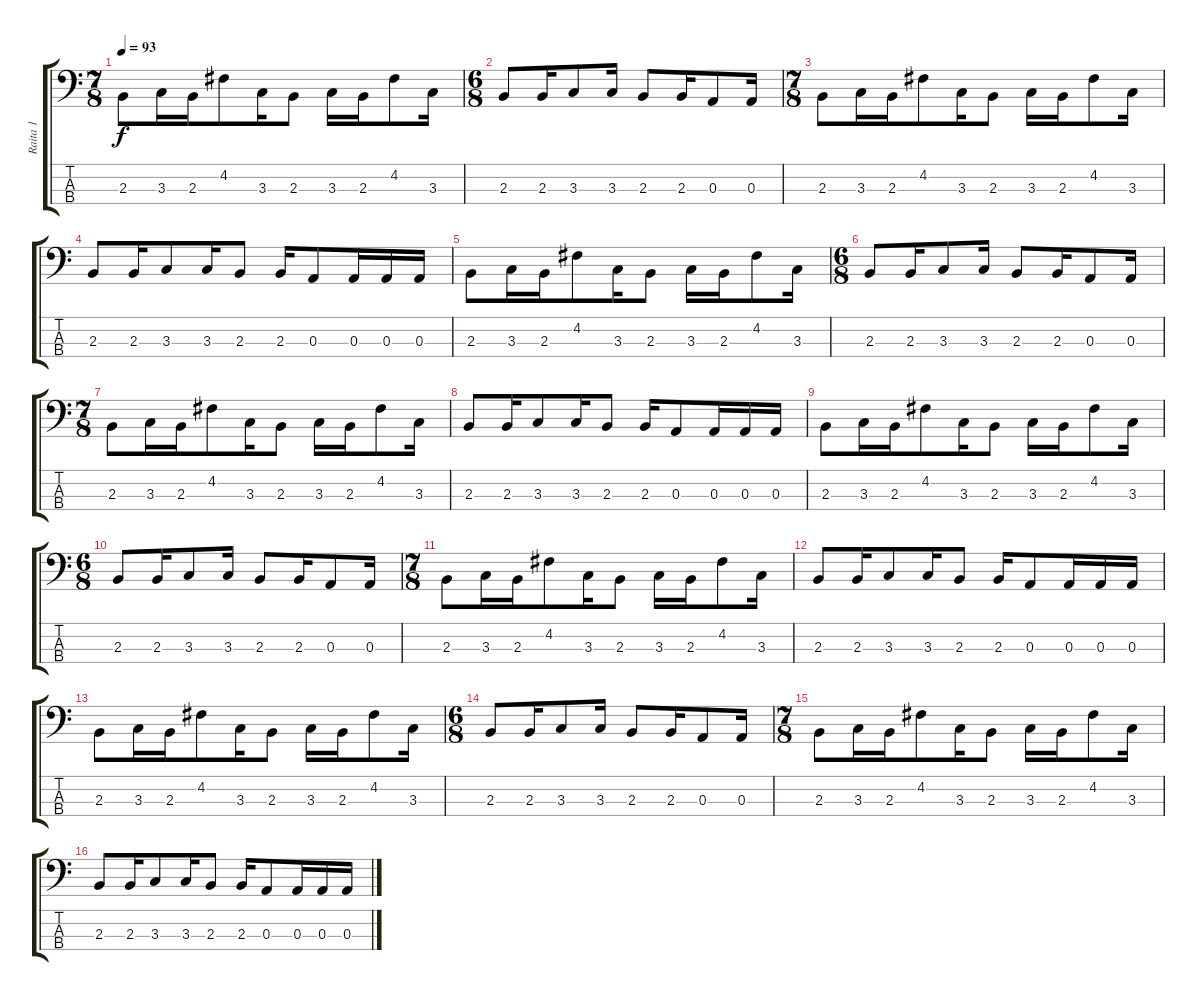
\track ("Raita 1" "Raita 1") {instrument fretlessbass}
\staff {score tabs}
\tuning (G2 D2 A1 E1) {hide}
\ts (7 8)
\tempo 93
\clef f4
\ks c
2.3.8{dy f instrument fretlessbass} 3.3.16 2.3.16 4.2.8 3.3.16 2.3.8 3.3.16 2.3.16 4.2.8 3.3.16 |
\ts (6 8)
2.3.8 2.3.16 3.3.8 3.3.16 2.3.8 2.3.16 0.3.8 0.3.16 |
\ts (7 8)
2.3.8 3.3.16 2.3.16 4.2.8 3.3.16 2.3.8 3.3.16 2.3.16 4.2.8 3.3.16 |
2.3.8 2.3.16 3.3.8 3.3.16 2.3.8 2.3.16 0.3.8 0.3.16 0.3.16 0.3.16 |
2.3.8 3.3.16 2.3.16 4.2.8 3.3.16 2.3.8 3.3.16 2.3.16 4.2.8 3.3.16 |
\ts (6 8)
2.3.8 2.3.16 3.3.8 3.3.16 2.3.8 2.3.16 0.3.8 0.3.16 |
\ts (7 8)
2.3.8 3.3.16 2.3.16 4.2.8 3.3.16 2.3.8 3.3.16 2.3.16 4.2.8 3.3.16 |
2.3.8 2.3.16 3.3.8 3.3.16 2.3.8 2.3.16 0.3.8 0.3.16 0.3.16 0.3.16 |
2.3.8 3.3.16 2.3.16 4.2.8 3.3.16 2.3.8 3.3.16 2.3.16 4.2.8 3.3.16 |
\ts (6 8)
2.3.8 2.3.16 3.3.8 3.3.16 2.3.8 2.3.16 0.3.8 0.3.16 |
\ts (7 8)
2.3.8 3.3.16 2.3.16 4.2.8 3.3.16 2.3.8 3.3.16 2.3.16 4.2.8 3.3.16 |
2.3.8 2.3.16 3.3.8 3.3.16 2.3.8 2.3.16 0.3.8 0.3.16 0.3.16 0.3.16 |
2.3.8 3.3.16 2.3.16 4.2.8 3.3.16 2.3.8 3.3.16 2.3.16 4.2.8 3.3.16 |
\ts (6 8)
2.3.8 2.3.16 3.3.8 3.3.16 2.3.8 2.3.16 0.3.8 0.3.16 |
\ts (7 8)
2.3.8 3.3.16 2.3.16 4.2.8 3.3.16 2.3.8 3.3.16 2.3.16 4.2.8 3.3.16 |
2.3.8 2.3.16 3.3.8 3.3.16 2.3.8 2.3.16 0.3.8 0.3.16 0.3.16 0.3.16
